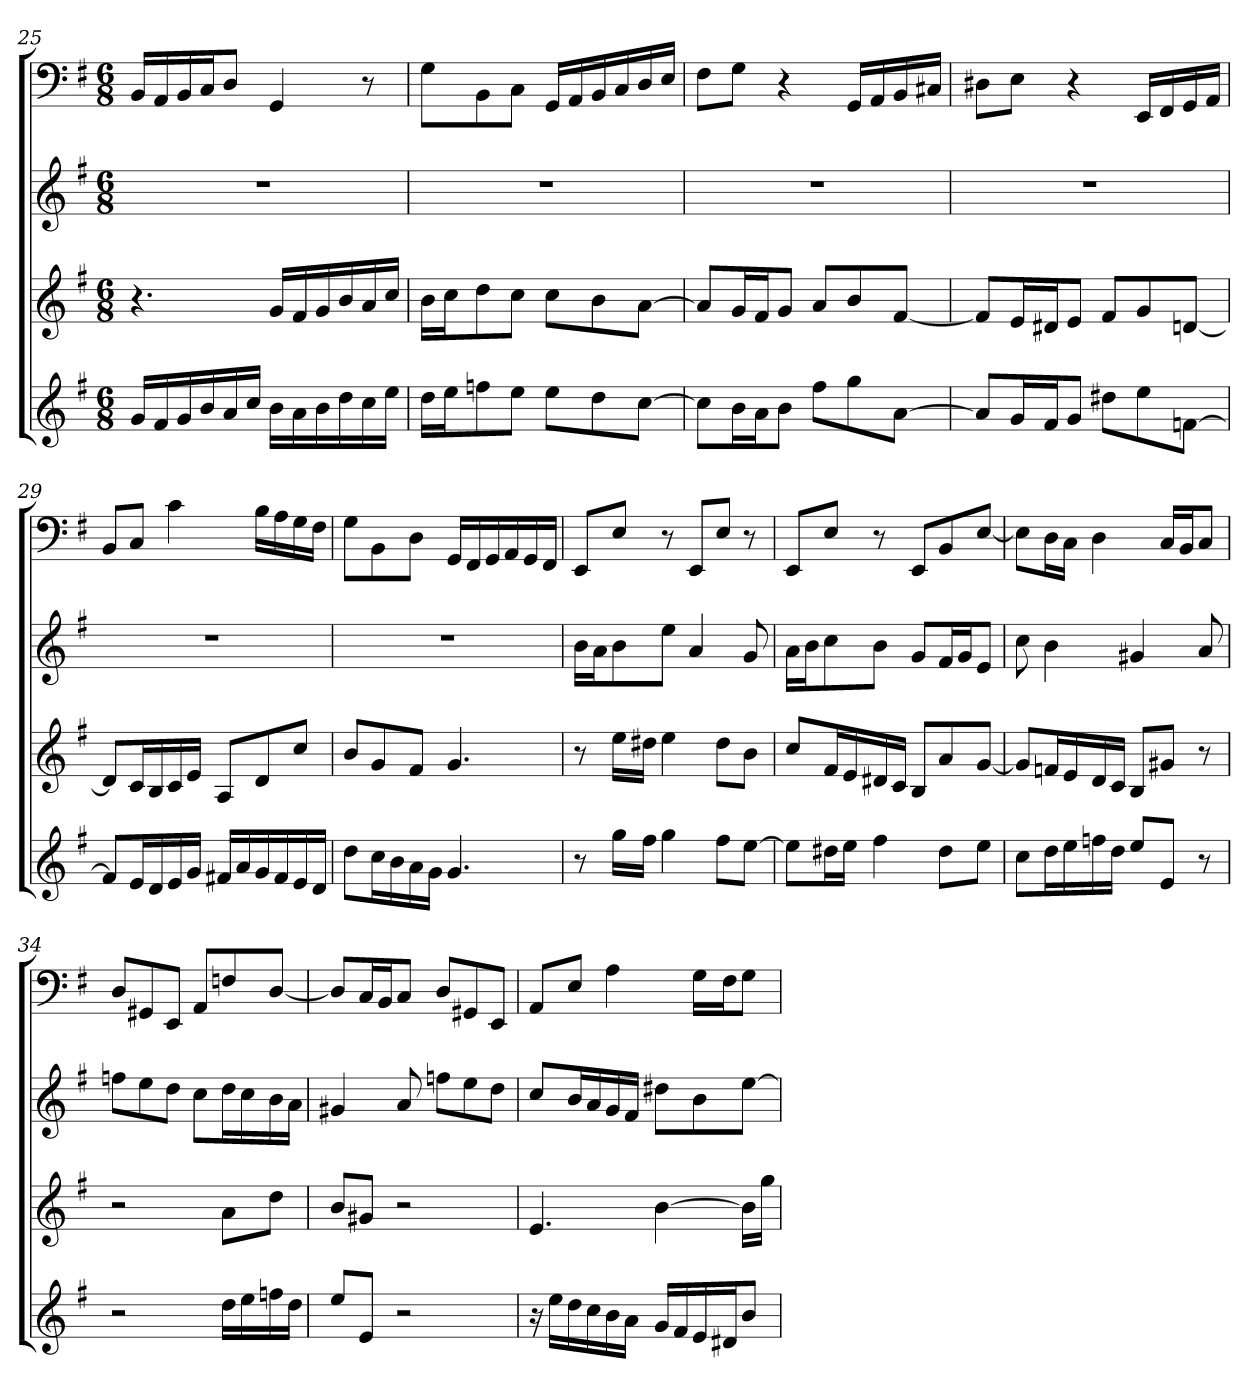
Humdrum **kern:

**kern	**kern	**kern	**kern
*part4	*part3	*part2	*part1
*staff4	*staff3	*staff2	*staff1
*k[f#]	*k[f#]	*k[f#]	*k[f#]
*G:	*G:	*G:	*G:
*M6/8	*M6/8	*M6/8	*M6/8
=25	=25	=25	=25
16gLL	4.r	2.r	16BBLL
16f#	.	.	16AA
16g	.	.	16BB
16b	.	.	16CJ
16a	.	.	8DJ
16ccJJ	.	.	.
16bLL	16gLL	.	4GG
16a	16f#	.	.
16b	16g	.	.
16dd	16b	.	.
16cc	16a	.	8r
16eeJJ	16ccJJ	.	.
=26	=26	=26	=26
16ddLL	16bLL	2.r	8GL
16eeJ	16ccJ	.	.
8ffn	8dd	.	8BB
8eeJ	8ccJ	.	8CJ
8eeL	8ccL	.	16GGLL
.	.	.	16AA
8dd	8b	.	16BB
.	.	.	16C
[8ccJ	[8aJ	.	16D
.	.	.	16EJJ
=27	=27	=27	=27
8ccL]	8aL]	2.r	8F#L
16bL	16gL	.	8GJ
16aJ	16f#J	.	.
8bJ	8gJ	.	4r
8ff#L	8aL	.	.
8gg	8b	.	16GGLL
.	.	.	16AA
[8aJ	[8f#J	.	16BB
.	.	.	16C#XJJ
=28	=28	=28	=28
8aL]	8f#L]	2.r	8D#XL
16gL	16eL	.	8EJ
16f#J	16d#XJ	.	.
8gJ	8eJ	.	4r
8dd#XL	8f#L	.	.
8ee	8g	.	16EELL
.	.	.	16FF#
[8fnJ	[8dnJ	.	16GG
.	.	.	16AAJJ
=29	=29	=29	=29
8fL]	8dL]	2.r	8BBL
16eL	16cL	.	8CJ
16d	16B	.	.
16e	16c	.	4c
16gJJ	16eJJ	.	.
16f#XLL	8AL	.	.
16a	.	.	.
16g	8d	.	16BLL
16f#	.	.	16A
16e	8ccJ	.	16G
16dJJ	.	.	16F#JJ
=30	=30	=30	=30
8ddL	8bL	2.r	8GL
16ccL	8g	.	8BB
16b	.	.	.
16a	8f#J	.	8DJ
16gJJ	.	.	.
4.g	4.g	.	16GGLL
.	.	.	16FF#
.	.	.	16GG
.	.	.	16AA
.	.	.	16GG
.	.	.	16FF#JJ
=31	=31	=31	=31
8r	8r	16bLL	8EEL
.	.	16aJ	.
16ggLL	16eeLL	8b	8EJ
16ff#JJ	16dd#XJJ	.	.
4gg	4ee	8eeJ	8r
.	.	4a	8EEL
8ff#L	8dd#L	.	8EJ
[8eeJ	8bJ	8g	8r
=32	=32	=32	=32
8eeL]	8ccL	16aLL	8EEL
.	.	16bJ	.
16dd#XL	16f#L	8cc	8EJ
16eeJJ	16e	.	.
4ff#	16d#X	8bJ	8r
.	16cJJ	.	.
.	8BL	8gL	8EEL
8dd#L	8a	16f#L	8BB
.	.	16gJ	.
8eeJ	[8gJ	8eJ	[8EJ
=33	=33	=33	=33
8ccL	8gL]	8cc	8EL]
16ddL	16fnL	4b	16DL
16ee	16e	.	16CJJ
16ffn	16d	.	4D
16ddJJ	16cJJ	.	.
8eeL	8BL	4g#X	.
8eJ	8g#XJ	.	16CLL
.	.	.	16BBJ
8r	8r	8a	8CJ
=34	=34	=34	=34
2r	2r	8ffnL	8DL
.	.	8ee	8GG#X
.	.	8ddJ	8EEJ
.	.	8ccL	8AAL
16ddLL	8aL	16ddL	8Fn
16ee	.	16cc	.
16ffn	8ddJ	16b	[8DJ
16ddJJ	.	16aJJ	.
=35	=35	=35	=35
8eeL	8bL	4g#X	8DL]
8eJ	8g#XJ	.	16CL
.	.	.	16BBJ
2r	2r	8a	8CJ
.	.	8ffnL	8DL
.	.	8ee	8GG#X
.	.	8ddJ	8EEJ
=36	=36	=36	=36
16r	4.e	8ccL	8AAL
16eeLL	.	.	.
16dd	.	16bL	8EJ
16cc	.	16a	.
16b	.	16g	4A
16aJJ	.	16f#JJ	.
16gLL	[4b	8dd#XL	.
16f#	.	.	.
16e	.	8b	16GLL
16d#XJ	.	.	16F#J
8bJ	16bLL]	[8eeJ	8GJ
.	16ggJJ	.	.
=	=	=	=
*-	*-	*-	*-
